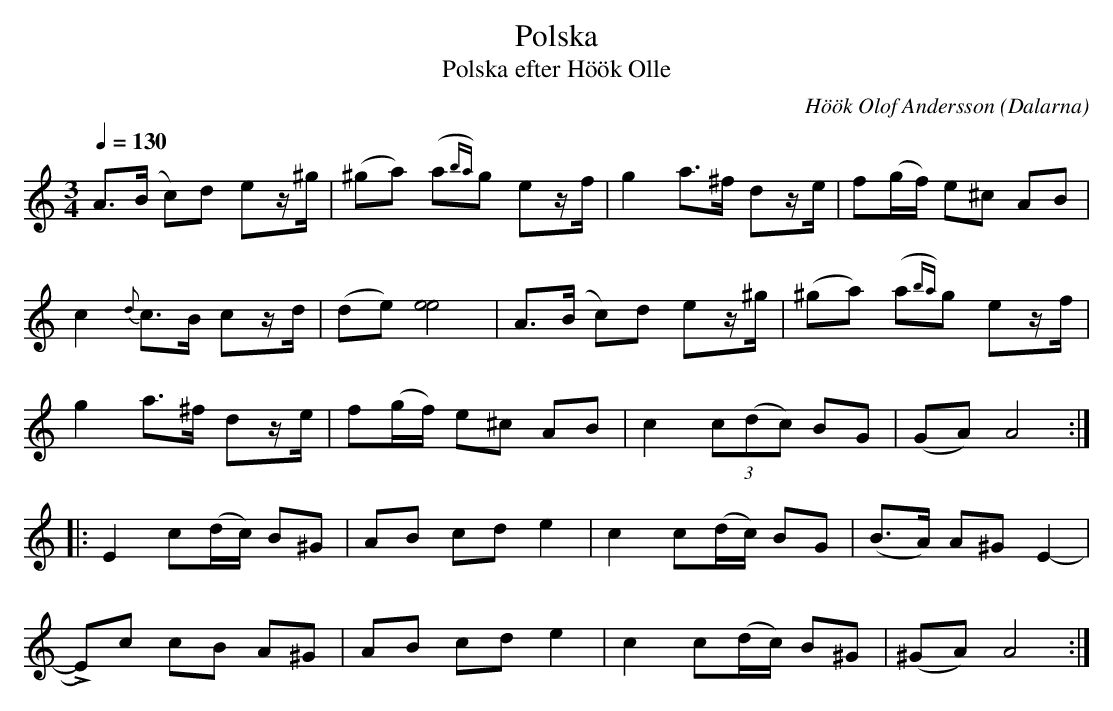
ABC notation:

X:1a
T: Polska
T: Polska efter Höök Olle
C: Höök Olof Andersson
O: Dalarna
M: 3/4
L: 1/8
Q:1/4=130
K: Amin
A>(B c)d ez/2^g/2 | (^ga) (a{ba})g ez/2f/2 | g2 a>^f dz/2e/2 | f(g/2f/2) e^c AB |
c2 {d}c>B cz/2d/2 | (de) [ee]4 | A>(B c)d ez/2^g/2 | (^ga) (a{ba})g ez/2f/2 |
g2 a>^f dz/2e/2 | f(g/2f/2) e^c AB | c2 (3c(dc) BG | (GA) A4 :|]
[|:E2 c(d/2c/2) B^G | AB cd e2| c2 c(d/2c/2) BG | (B>A) A^G E2-|
LE)c cB A^G | AB cd e2 | c2 c(d/2c/2) B^G | (^GA) A4 :|]
